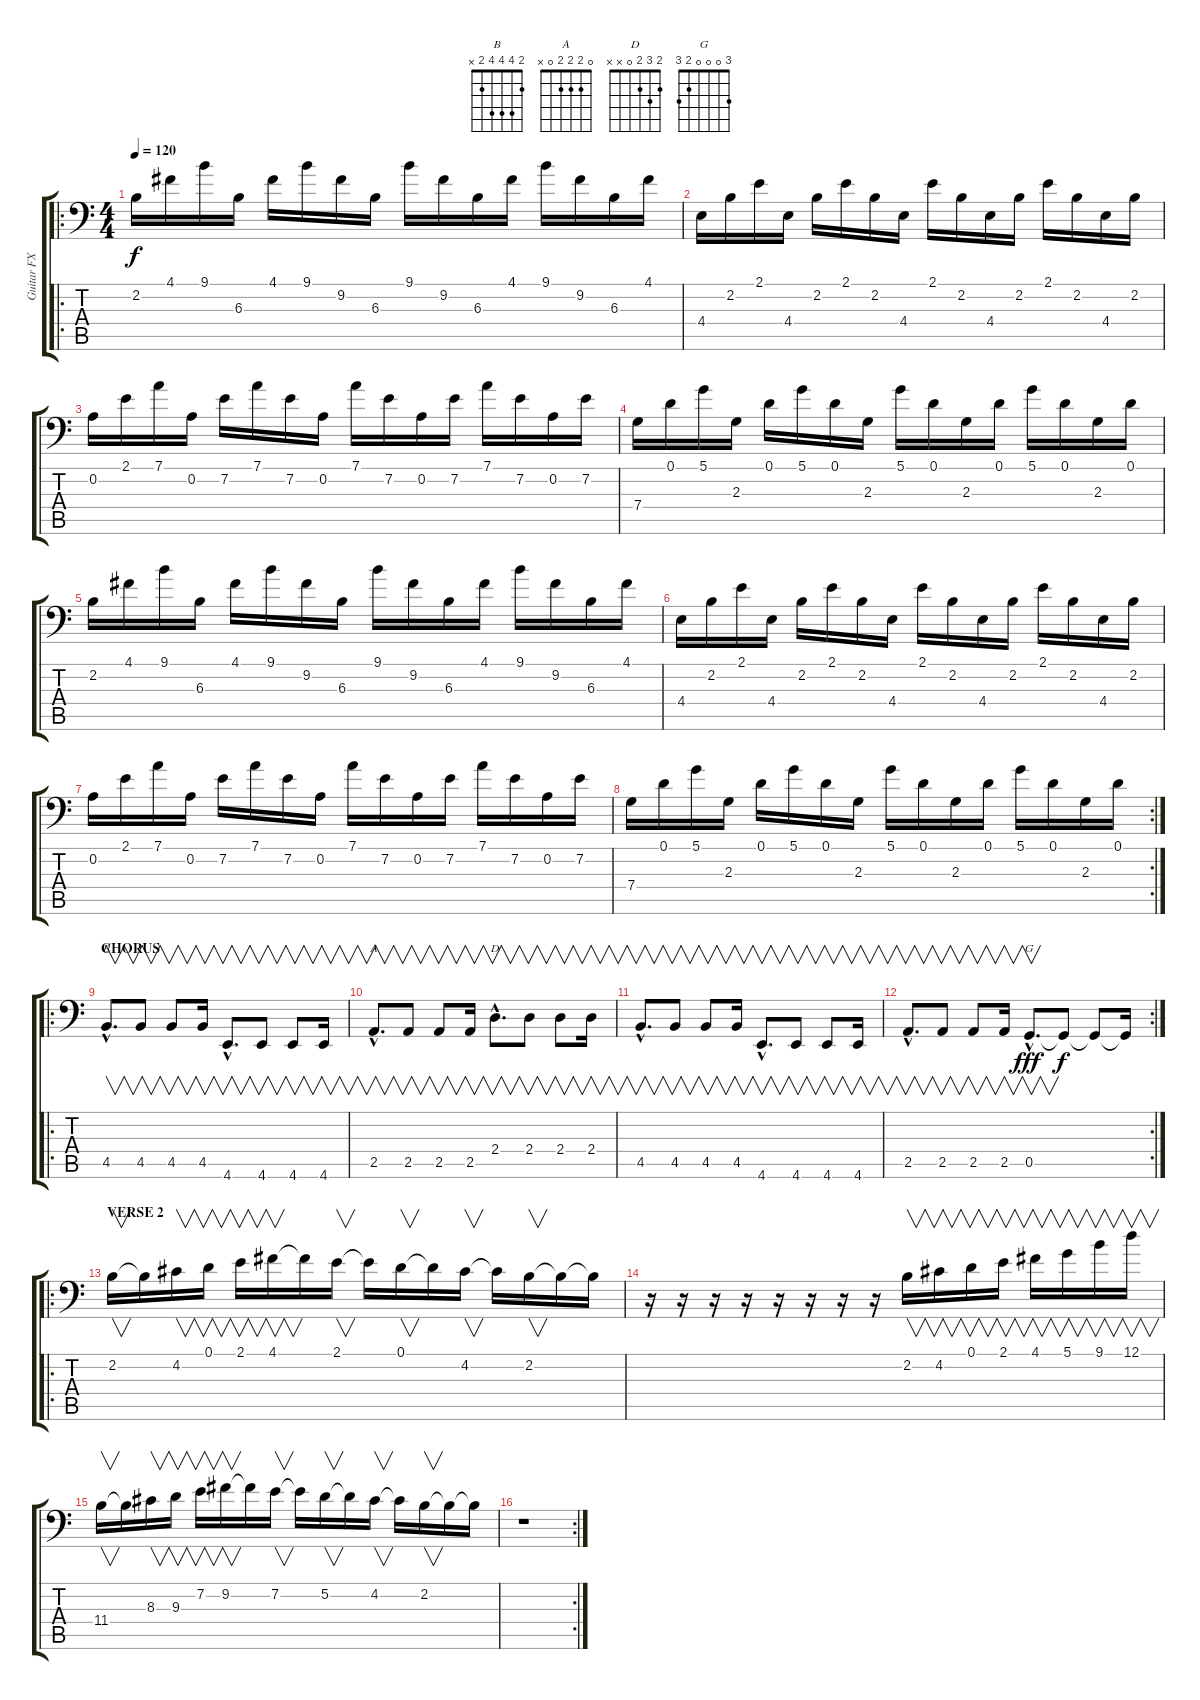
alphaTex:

\track ("Guitar FX" "Guitar FX") {instrument distortionguitar}
\staff {score tabs}
\tuning (D3 A2 F2 C2 G1 C1) {hide}
\chord ("B" 2 4 4 4 2 x)
\chord ("A" 0 2 2 2 0 x)
\chord ("D" 2 3 2 0 x x)
\chord ("G" 3 0 0 0 2 3)
\ro
\ts (4 4)
\tempo 120
\clef f4
\ks c
2.2.16{dy f volume 9 balance 8 instrument electricguitarjazz} 4.1.16 9.1.16 6.3.16 4.1.16 9.1.16 9.2.16 6.3.16 9.1.16 9.2.16 6.3.16 4.1.16 9.1.16 9.2.16 6.3.16 4.1.16 |
4.4.16 2.2.16 2.1.16 4.4.16 2.2.16 2.1.16 2.2.16 4.4.16 2.1.16 2.2.16 4.4.16 2.2.16 2.1.16 2.2.16 4.4.16 2.2.16 |
0.2.16 2.1.16 7.1.16 0.2.16 7.2.16 7.1.16 7.2.16 0.2.16 7.1.16 7.2.16 0.2.16 7.2.16 7.1.16 7.2.16 0.2.16 7.2.16 |
7.4.16 0.1.16 5.1.16 2.3.16 0.1.16 5.1.16 0.1.16 2.3.16 5.1.16 0.1.16 2.3.16 0.1.16 5.1.16 0.1.16 2.3.16 0.1.16 |
2.2.16 4.1.16 9.1.16 6.3.16 4.1.16 9.1.16 9.2.16 6.3.16 9.1.16 9.2.16 6.3.16 4.1.16 9.1.16 9.2.16 6.3.16 4.1.16 |
4.4.16 2.2.16 2.1.16 4.4.16 2.2.16 2.1.16 2.2.16 4.4.16 2.1.16 2.2.16 4.4.16 2.2.16 2.1.16 2.2.16 4.4.16 2.2.16 |
0.2.16 2.1.16 7.1.16 0.2.16 7.2.16 7.1.16 7.2.16 0.2.16 7.1.16 7.2.16 0.2.16 7.2.16 7.1.16 7.2.16 0.2.16 7.2.16 |
\rc 2
7.4.16 0.1.16 5.1.16 2.3.16 0.1.16 5.1.16 0.1.16 2.3.16 5.1.16 0.1.16 2.3.16 0.1.16 5.1.16 0.1.16 2.3.16 0.1.16 |
\ro
\section ("" "CHORUS")
4.5{hac}.8{v d ch "B" volume 16 balance 0 instrument distortionguitar} 4.5.8{v} 4.5.8{v} 4.5.16{v} 4.6{hac}.8{v d} 4.6.8{v} 4.6.8{v} 4.6.16{v} |
2.5{hac}.8{v d ch "A"} 2.5.8{v} 2.5.8{v} 2.5.16{v} 2.4{hac}.8{v d ch "D"} 2.4.8{v} 2.4.8{v} 2.4.16{v} |
4.5{hac}.8{v d} 4.5.8{v} 4.5.8{v} 4.5.16{v} 4.6{hac}.8{v d} 4.6.8{v} 4.6.8{v} 4.6.16{v} |
\rc 2
2.5{hac}.8{v d} 2.5.8{v} 2.5.8{v} 2.5.16{v} 0.5{hac}.8{v d ch "G" dy fff} 0.5{t}.8{dy f} 0.5{t}.8 0.5{t}.16 |
\ro
\section ("" "VERSE 2")
2.2.16{v balance 0 instrument electricguitarjazz} 2.2{t}.16 4.2.16{v} 0.1.16{v} 2.1.16{v} 4.1.16{v} 4.1{t}.16 2.1.16{v} 2.1{t}.16 0.1.16{v} 0.1{t}.16 4.2.16{v} 4.2{t}.16 2.2.16{v} 2.2{t}.16 2.2{t}.16 |
r.16 r.16 r.16 r.16 r.16 r.16 r.16 r.16 2.2.16{v} 4.2.16{v} 0.1.16{v} 2.1.16{v} 4.1.16{v} 5.1.16{v} 9.1.16{v} 12.1.16{v} |
11.4.16{v} 11.4{t}.16 8.3.16{v} 9.3.16{v} 7.2.16{v} 9.2.16{v} 9.2{t}.16 7.2.16{v} 7.2{t}.16 5.2.16{v} 5.2{t}.16 4.2.16{v} 4.2{t}.16 2.2.16{v} 2.2{t}.16 2.2{t}.16 |
\rc 2
r.1
